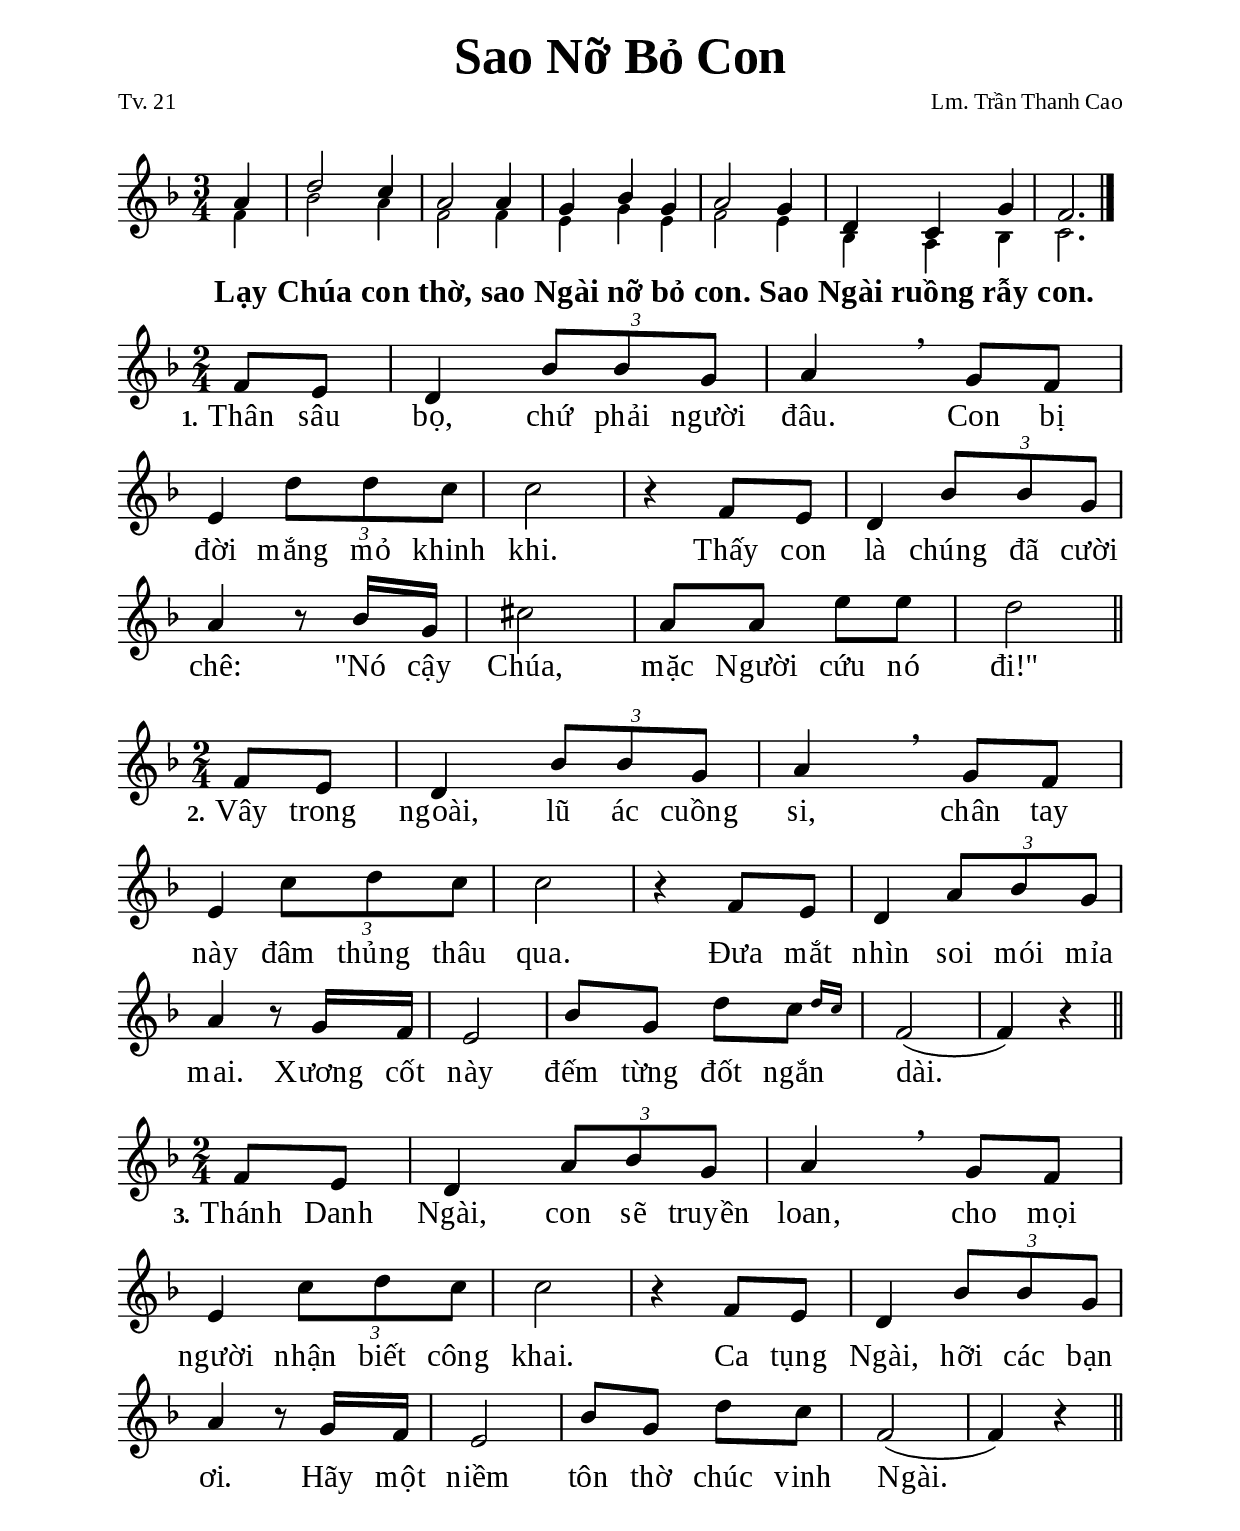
% Cài đặt chung
\version "2.20.0"
\include "english.ly"

\header {
  title = \markup { \fontsize #3 "Sao Nỡ Bỏ Con" }
  poet = "Tv. 21"
  composer = "Lm. Trần Thanh Cao"
  arranger = " "
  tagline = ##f
}

\paper {
  #(set-paper-size "a4")
  top-margin = 10\mm
  bottom-margin = 10\mm
  left-margin = 20\mm
  right-margin = 20\mm
  indent = #0
  #(define fonts
    (make-pango-font-tree
      "Liberation Serif"
      "Liberation Serif"
      "Liberation Serif"
      (/ 20 20)))
  page-count = #1
}

% Nhạc điệp khúc
nhacDiepKhucSop= \relative c'' {
  \partial 4 a4 |
  d2 c4 |
  a2 a4 |
  g bf g |
  a2 g4 |
  d c g' |
  f2. \bar "|."
}

nhacDiepKhucBas = \relative c' {
  \partial 4 f4 |
  bf2 a4 |
  f2 f4 |
  e g e |
  f2 e4 |
  bf a bf |
  c2.
}

% Nhạc phiên khúc
nhacPhienKhucMot = \relative c' {
  \partial 4 f8 e |
  d4 \tuplet 3/2 { bf'8 bf g } |
  a4 \breathe g8 f |
  e4 \tuplet 3/2 { d'8 d c } |
  c2 |
  r4 f,8 e |
  d4 \tuplet 3/2 { bf'8 bf g } |
  a4 r8 bf16 g |
  cs2 |
  a8 a e' e |
  d2 \bar "||"
}

nhacPhienKhucHai = \relative c' {
  \partial 4 f8 e |
  d4 \tuplet 3/2 { bf'8 bf g } |
  a4 \breathe g8 f |
  e4 \tuplet 3/2 { c'8 d c } |
  c2 |
  r4 f,8 e |
  d4 \tuplet 3/2 { a'8 bf g } |
  a4 r8 g16 f |
  e2 |
  bf'8 g d' \afterGrace c {d16 [c]} |
  f,2 ( |
  f4) r \bar "||"
}

nhacPhienKhucBa = \relative c' {
  \partial 4 f8 e |
  d4 \tuplet 3/2 { a'8 bf g } |
  a4 \breathe g8 f |
  e4 \tuplet 3/2 { c'8 d c } |
  c2 |
  r4 f,8 e |
  d4 \tuplet 3/2 { bf'8 bf g } |
  a4 r8 g16 f |
  e2 |
  bf'8 g d' c |
  f,2 ( |
  f4) r \bar "||"
}

% Lời điệp khúc
loiDiepKhuc = \lyricmode {
  Lạy Chúa con thờ, sao Ngài nỡ bỏ con.
  Sao Ngài ruồng rẫy con.
}

% Lời phiên khúc
loiPhienKhucMot = \lyricmode {
  \set stanza = #"1."
  Thân sâu bọ, chứ phải người đâu.
  Con bị đời mắng mỏ khinh khi.
  Thấy con là chúng đã cười chê:
  ''Nó cậy Chúa, mặc Người cứu nó đi!''
}

loiPhienKhucHai = \lyricmode {
  \set stanza = #"2."
  Vây trong ngoài, lũ ác cuồng si,
  chân tay này đâm thủng thâu qua.
  Đưa mắt nhìn soi mói mỉa mai.
  Xương cốt này đếm từng đốt ngắn dài.
}

loiPhienKhucBa = \lyricmode {
  \set stanza = #"3."
  Thánh Danh Ngài, con sẽ truyền loan,
  cho mọi người nhận biết công khai.
  Ca tụng Ngài, hỡi các bạn ơi.
  Hãy một niềm tôn thờ chúc vinh Ngài.
}


% Dàn trang
\score {
  \new ChoirStaff <<
    \new Staff = diepKhuc \with {
        \consists "Merge_rests_engraver"
        \magnifyStaff #(magstep +1)
      }
      <<
      \new Voice = beSop {
        \voiceOne \key f \major \time 3/4 \nhacDiepKhucSop
      }
      \new Voice = beBas {
        \override NoteHead.font-size = #-2
        \voiceTwo \key f \major \time 3/4 \nhacDiepKhucBas
      }
    >>
    \new Lyrics \lyricsto beSop \loiDiepKhuc
  >>
  \layout {
    \override Lyrics.LyricText.font-series = #'bold
    \override Lyrics.LyricText.font-size = #+3
    \override Lyrics.LyricSpace.minimum-distance = #0.8
    \override Score.BarNumber.break-visibility = ##(#f #f #f)
    \override Score.SpacingSpanner.uniform-stretching = ##t
  }
}

\score {
  \new ChoirStaff <<
    \new Staff = phienKhuc \with {
        \magnifyStaff #(magstep +1)
      }
      <<
      \new Voice = beSop {
        \key f \major \time 2/4 \nhacPhienKhucMot
      }
    >>
    \new Lyrics \lyricsto beSop \loiPhienKhucMot
  >>
  \layout {
    %\override Staff.TimeSignature.transparent = ##t
    \override Lyrics.LyricText.font-size = #+3
    \override Lyrics.LyricSpace.minimum-distance = #2.0
    \override Score.BarNumber.break-visibility = ##(#f #f #f)
    \override Score.SpacingSpanner.uniform-stretching = ##t
  }
}

\score {
  \new ChoirStaff <<
    \new Staff = phienKhuc \with {
        \magnifyStaff #(magstep +1)
      }
      <<
      \new Voice = beSop {
        \key f \major \time 2/4 \nhacPhienKhucHai
      }
    >>
    \new Lyrics \lyricsto beSop \loiPhienKhucHai
  >>
  \layout {
    %\override Staff.TimeSignature.transparent = ##t
    \override Lyrics.LyricText.font-size = #+3
    \override Lyrics.LyricSpace.minimum-distance = #2.0
    \override Score.BarNumber.break-visibility = ##(#f #f #f)
    \override Score.SpacingSpanner.uniform-stretching = ##t
  }
}

\score {
  \new ChoirStaff <<
    \new Staff = phienKhuc \with {
        \magnifyStaff #(magstep +1)
      }
      <<
      \new Voice = beSop {
        \key f \major \time 2/4 \nhacPhienKhucBa
      }
    >>
    \new Lyrics \lyricsto beSop \loiPhienKhucBa
  >>
  \layout {
    %\override Staff.TimeSignature.transparent = ##t
    \override Lyrics.LyricText.font-size = #+3
    \override Lyrics.LyricSpace.minimum-distance = #2.0
    \override Score.BarNumber.break-visibility = ##(#f #f #f)
    \override Score.SpacingSpanner.uniform-stretching = ##t
  }
}
